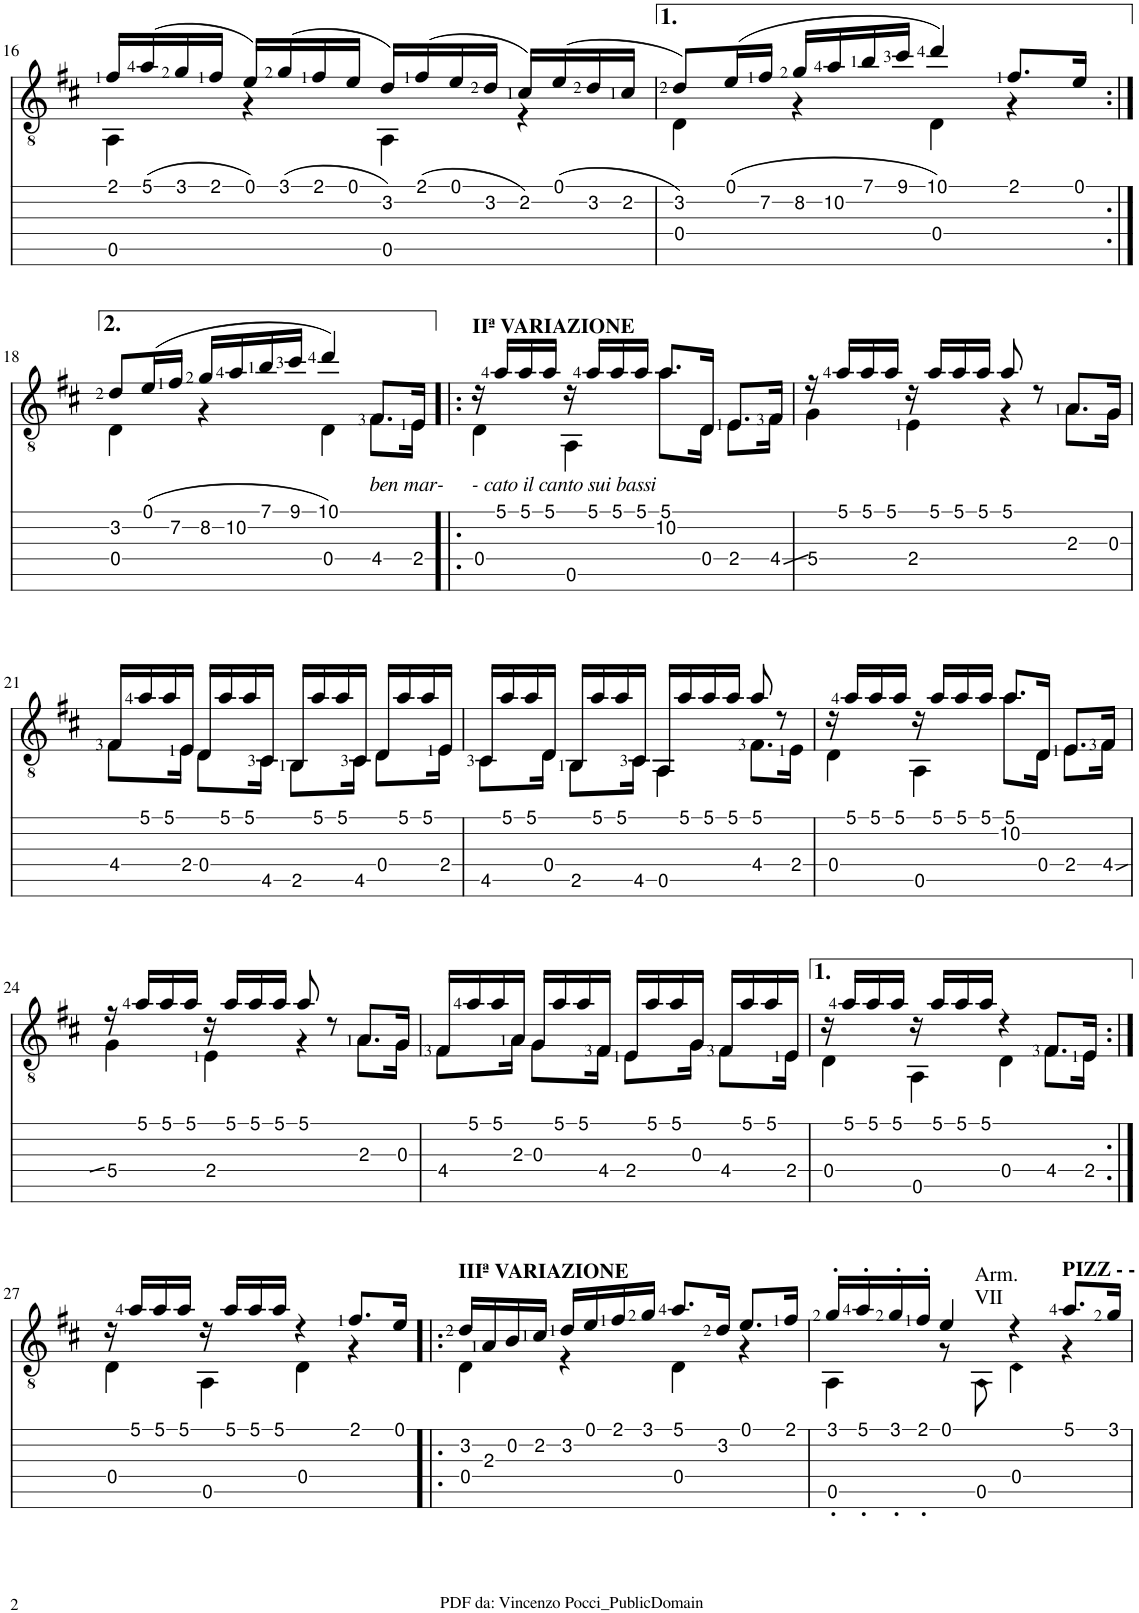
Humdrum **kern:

**kern	**kern
*part1	*part1
*staff2	*staff1
*I"Guitar	*
*I'Guit.	*
!!LO:PB:g=z
*	*clefGv2
*k[f#c#]	*k[f#c#]
*M4/4	*M4/4
*met(c)	*met(c)
=16	=16
*^	*^
16f#LL	4AA	16f#/LL	4AA\
16aJ	.	(16a/	.
16gL	.	16g/	.
16f#JJ	.	16f#/JJ	.
16eLL	4r	16e/LL)	4r
16gJ	.	(16g/	.
16f#L	.	16f#/	.
16eJJ	.	16e/JJ	.
16dLL	4AA	16d/LL)	4AA\
16f#J	.	(16f#/	.
16eL	.	16e/	.
16dJJ	.	16d/JJ	.
16c#LL	4r	16c#/LL)	4r
16eJ	.	(16e/	.
16dL	.	16d/	.
16c#JJ	.	16c#/JJ	.
=17	=17	=17	=17
8dL	4D	8d/L)	4D\
16eL	.	(16e/L	.
16f#JJ	.	16f#/JJ	.
16gLL	4r	16g/LL	4r
16aJ	.	16a/	.
16bL	.	16b/	.
16cc#JJ	.	16cc#/JJ	.
4dd	4D	4dd/)	4D\
8.f#L	4r	8.f#/L	4r
16eJk	.	16e/Jk	.
!!LO:LB:g=z	!!
=18:|!	=18:|!	=18:|!	=18:|!
8dL	4D	8d/L	4D\
16eL	.	(16e/L	.
16f#JJ	.	16f#/JJ	.
16gLL	4r	16g/LL	4r
16aJ	.	16a/	.
16bL	.	16b/	.
16cc#JJ	.	16cc#/JJ	.
4dd	4D	4dd/)	4D\
!LO:TX:a:i:t=ben mar-	!	!	!
8.F#L	8.F#L	8.F#/L	8.F#\L
16EJk	16EJk	16E/Jk	16E\Jk
=19!|:	=19!|:	=19!|:	=19!|:
!	!	!LO:TX:a:B:t=IIª VARIAZIONE	!
!LO:TX:a:i:t=- cato il canto sui bassi	!	!	!
16r	4D	16r	4D\
16aLL	.	16a/LL	.
16a	.	16a/	.
16aJJ	.	16a/JJ	.
16r	4AA	16r	4AA\
16aLL	.	16a/LL	.
16a	.	16a/	.
16aJJ	.	16a/JJ	.
8.aL	8.aL	8.a/L	8.a\L
16DJk	16DJk	16D/Jk	16D\Jk
8.EL	8.EL	8.E/L	8.E\L
16F#Jk	16F#Jk	16F#/Jk	16F#\Jk
=20	=20	=20	=20
16r	4G	16r	4G\
16aLL	.	16a/LL	.
16a	.	16a/	.
16aJJ	.	16a/JJ	.
16r	4E	16r	4E\
16aLL	.	16a/LL	.
16a	.	16a/	.
16aJJ	.	16a/JJ	.
8a	4r	8a/	4r
8r	.	8r	.
8.AL	8.AL	8.A/L	8.A\L
16GJk	16GJk	16G/Jk	16G\Jk
!!LO:LB:g=z	!!
=21	=21	=21	=21
16F#LL	8.F#L	16F#/LL	8.F#\L
16aJ	.	16a/	.
16aL	.	16a/	.
16EJJ	16EJk	16E/JJ	16E\Jk
16DLL	8.DL	16D/LL	8.D\L
16aJ	.	16a/	.
16aL	.	16a/	.
16C#JJ	16C#Jk	16C#/JJ	16C#\Jk
16BBLL	8.BBL	16BB/LL	8.BB\L
16aJ	.	16a/	.
16aL	.	16a/	.
16C#JJ	16C#Jk	16C#/JJ	16C#\Jk
16DLL	8.DL	16D/LL	8.D\L
16aJ	.	16a/	.
16aL	.	16a/	.
16EJJ	16EJk	16E/JJ	16E\Jk
=22	=22	=22	=22
16C#LL	8.C#L	16C#/LL	8.C#\L
16aJ	.	16a/	.
16aL	.	16a/	.
16DJJ	16DJk	16D/JJ	16D\Jk
16BBLL	8.BBL	16BB/LL	8.BB\L
16aJ	.	16a/	.
16aL	.	16a/	.
16C#JJ	16C#Jk	16C#/JJ	16C#\Jk
16AALL	4AA	16AA/LL	4AA\
16aJ	.	16a/	.
16aL	.	16a/	.
16aJJ	.	16a/JJ	.
8a	8.F#L	8a/	8.F#\L
8r	.	8r	.
.	16EJk	.	16E\Jk
=23	=23	=23	=23
16r	4D	16r	4D\
16aLL	.	16a/LL	.
16a	.	16a/	.
16aJJ	.	16a/JJ	.
16r	4AA	16r	4AA\
16aLL	.	16a/LL	.
16a	.	16a/	.
16aJJ	.	16a/JJ	.
8.aL	8.aL	8.a/L	8.a\L
16DJk	16DJk	16D/Jk	16D\Jk
8.EL	8.EL	8.E/L	8.E\L
16F#Jk	16F#Jk	16F#/Jk	16F#\Jk
!!LO:LB:g=z	!!
=24	=24	=24	=24
16r	4G	16r	4G\
16aLL	.	16a/LL	.
16a	.	16a/	.
16aJJ	.	16a/JJ	.
16r	4E	16r	4E\
16aLL	.	16a/LL	.
16a	.	16a/	.
16aJJ	.	16a/JJ	.
8a	4r	8a/	4r
8r	.	8r	.
8.AL	8.AL	8.A/L	8.A\L
16GJk	16GJk	16G/Jk	16G\Jk
=25	=25	=25	=25
16F#LL	8.F#L	16F#/LL	8.F#\L
16aJ	.	16a/	.
16aL	.	16a/	.
16AJJ	16AJk	16A/JJ	16A\Jk
16GLL	8.GL	16G/LL	8.G\L
16aJ	.	16a/	.
16aL	.	16a/	.
16F#JJ	16F#Jk	16F#/JJ	16F#\Jk
16ELL	8.EL	16E/LL	8.E\L
16aJ	.	16a/	.
16aL	.	16a/	.
16GJJ	16GJk	16G/JJ	16G\Jk
16F#LL	8.F#L	16F#/LL	8.F#\L
16aJ	.	16a/	.
16aL	.	16a/	.
16EJJ	16EJk	16E/JJ	16E\Jk
=26	=26	=26	=26
16r	4D	16r	4D\
16aLL	.	16a/LL	.
16a	.	16a/	.
16aJJ	.	16a/JJ	.
16r	4AA	16r	4AA\
16aLL	.	16a/LL	.
16a	.	16a/	.
16aJJ	.	16a/JJ	.
4r	4D	4r	4D\
8.F#L	8.F#L	8.F#/L	8.F#\L
16EJk	16EJk	16E/Jk	16E\Jk
!!LO:LB:g=z	!!
=27:|!	=27:|!	=27:|!	=27:|!
16r	4D	16r	4D\
16aLL	.	16a/LL	.
16a	.	16a/	.
16aJJ	.	16a/JJ	.
16r	4AA	16r	4AA\
16aLL	.	16a/LL	.
16a	.	16a/	.
16aJJ	.	16a/JJ	.
4r	4D	4r	4D\
8.f#L	4r	8.f#/L	4r
16eJk	.	16e/Jk	.
=28!|:	=28!|:	=28!|:	=28!|:
!	!	!LO:TX:a:B:t=IIIª VARIAZIONE	!
16dLL	4D	16d/LL	4D\
16AJ	.	16A/	.
16BL	.	16B/	.
16c#JJ	.	16c#/JJ	.
16dLL	4r	16d/LL	4r
16eJ	.	16e/	.
16f#L	.	16f#/	.
16gJJ	.	16g/JJ	.
8.aL	4D	8.a/L	4D\
16dJk	.	16d/Jk	.
8.eL	4r	8.e/L	4r
16f#Jk	.	16f#/Jk	.
=29	=29	=29	=29
16g'LL	4AA	16g'/LL	4AA\
16a'J	.	16a'/	.
16g'L	.	16g'/	.
16f#'JJ	.	16f#'/JJ	.
4e	8r	4e/	8r
!	!	!	!LO:TX:a:t=Arm.
!	!	!	!LO:TX:a:t=VII
.	8AA	.	8AA\
4r	4D	4r	4D\
!	!	!LO:TX:a:B:t=PIZZ - -	!
8.aL	4r	8.a/L	4r
16gJk	.	16g/Jk	.
*v	*v	*	*
*	*v	*v
=	=
*-	*-
